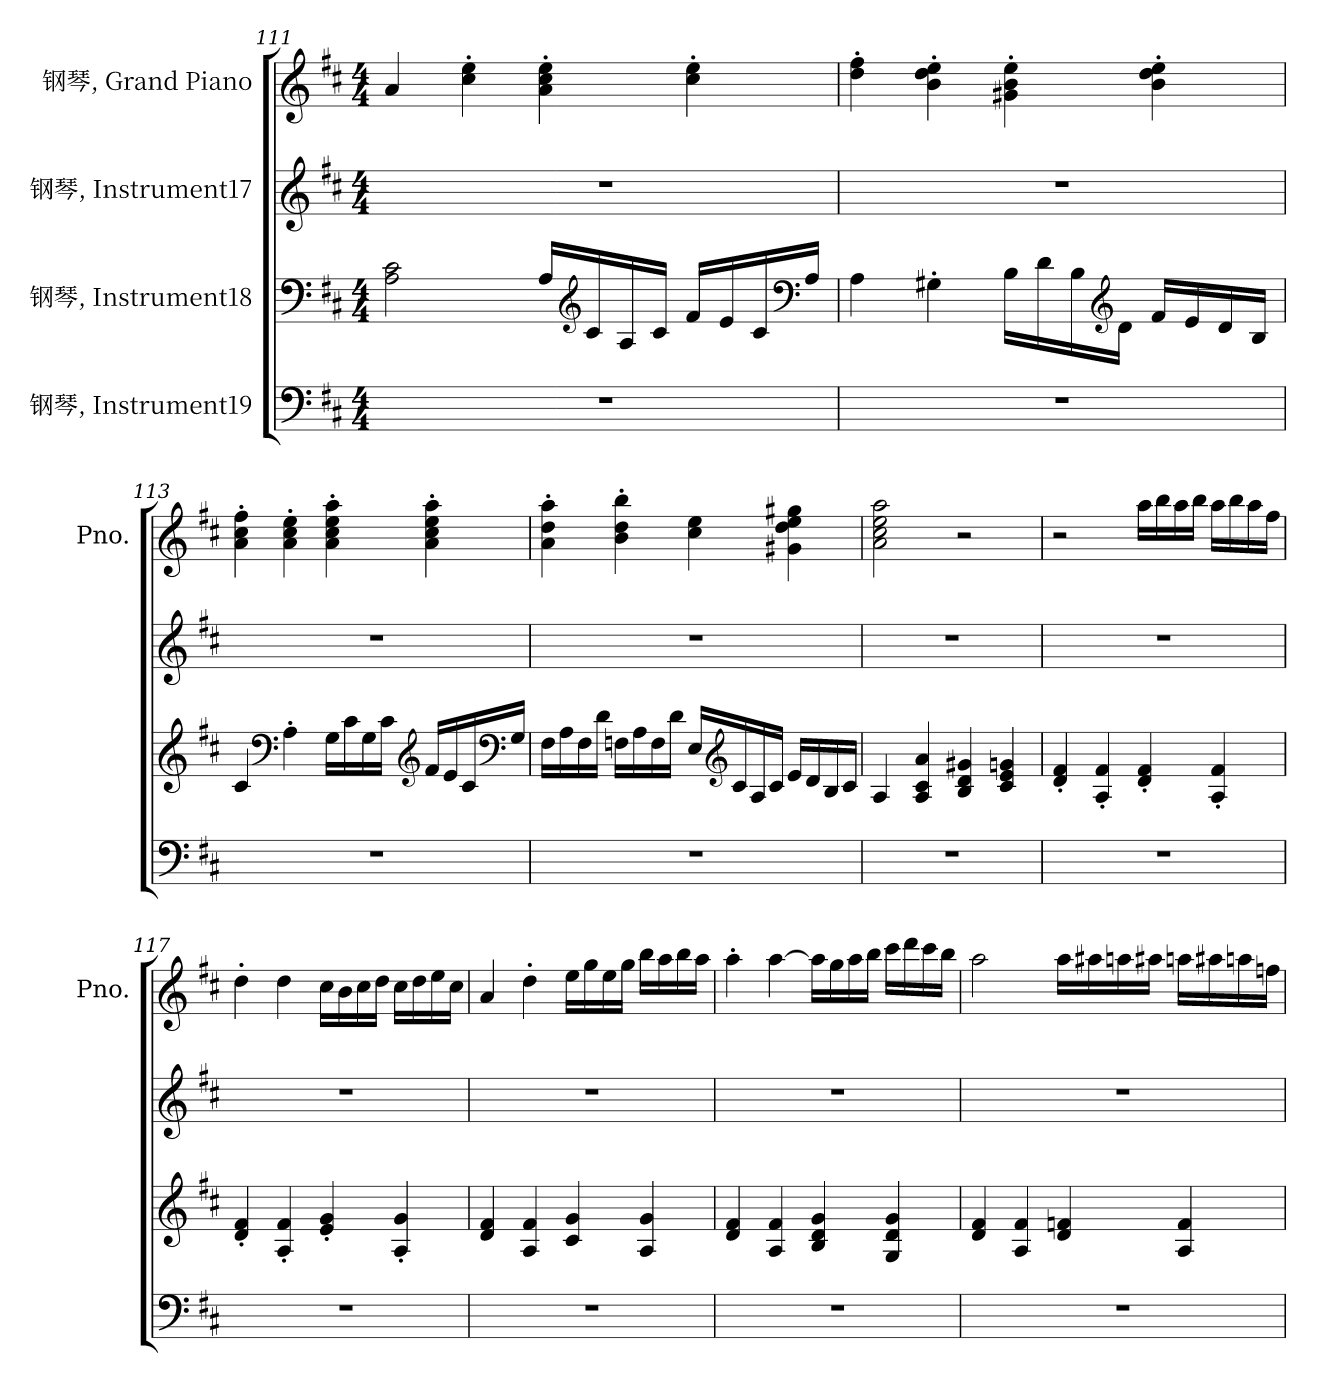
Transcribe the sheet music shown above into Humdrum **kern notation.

**kern	**kern	**kern	**kern
*part4	*part3	*part2	*part1
*staff4	*staff3	*staff2	*staff1
*I"钢琴, Instrument19	*I"钢琴, Instrument18	*I"钢琴, Instrument17	*I"钢琴, Grand Piano
*	*	*	*I'Pno.
!!LO:PB:g=z
*clefF4	*clefF4	*clefG2	*clefG2
*k[f#c#]	*k[f#c#]	*k[f#c#]	*k[f#c#]
*M4/4	*M4/4	*M4/4	*M4/4
=111	=111	=111	=111
1r	2A\ 2c#\	1r	4a/
.	.	.	4cc#\' 4ee\'
.	16A/LL	.	4a\' 4cc#\' 4ee\'
*	*clefG2	*	*
.	16c#/	.	.
.	16A/	.	.
.	16c#/JJ	.	.
.	16f#/LL	.	4cc#\' 4ee\'
.	16e/	.	.
.	16c#/	.	.
*	*clefF4	*	*
.	16A/JJ	.	.
=112	=112	=112	=112
1r	4A\	1r	4dd\' 4ff#\'
.	4G#X'\	.	4b\' 4dd\' 4ee\'
.	16B\LL	.	4g#X\' 4b\' 4ee\'
.	16d\	.	.
.	16B\	.	.
*	*clefG2	*	*
.	16d\JJ	.	.
.	16f#/LL	.	4b\' 4dd\' 4ee\'
.	16e/	.	.
.	16d/	.	.
.	16B/JJ	.	.
=113	=113	=113	=113
1r	4c#/	1r	4a\' 4cc#\' 4ff#\'
*	*clefF4	*	*
.	4A'\	.	4a\' 4cc#\' 4ee\'
.	16G\LL	.	4a\' 4cc#\' 4ee\' 4aa\'
.	16c#\	.	.
.	16G\	.	.
.	16c#\JJ	.	.
*	*clefG2	*	*
.	16f#/LL	.	4a\' 4cc#\' 4ee\' 4aa\'
.	16e/	.	.
.	16c#/	.	.
*	*clefF4	*	*
.	16G/JJ	.	.
!!LO:LB:g=z
=114	=114	=114	=114
1r	16F#\LL	1r	4a\' 4dd\' 4aa\'
.	16A\	.	.
.	16F#\	.	.
.	16d\JJ	.	.
.	16Fn\LL	.	4b\' 4dd\' 4bb\'
.	16A\	.	.
.	16F\	.	.
.	16d\JJ	.	.
.	16E/LL	.	4cc#\ 4ee\
*	*clefG2	*	*
.	16c#/	.	.
.	16A/	.	.
.	16c#/JJ	.	.
.	16e/LL	.	4g#X\ 4dd\ 4ee\ 4gg#X\
.	16d/	.	.
.	16B/	.	.
.	16c#/JJ	.	.
=115	=115	=115	=115
1r	4A/	1r	2a\ 2cc#\ 2ee\ 2aa\
.	4A/ 4c#/ 4a/	.	.
.	4B/ 4d/ 4g#X/	.	2r
.	4c#/ 4e/ 4gn/	.	.
=116	=116	=116	=116
1r	4d/' 4f#/'	1r	2r
.	4A/' 4f#/'	.	.
.	4d/' 4f#/'	.	16aa\LL
.	.	.	16bb\
.	.	.	16aa\
.	.	.	16bb\JJ
.	4A/' 4f#/'	.	16aa\LL
.	.	.	16bb\
.	.	.	16aa\
.	.	.	16ff#\JJ
!!LO:LB:g=z
=117	=117	=117	=117
1r	4d/' 4f#/'	1r	4dd'\
.	4A/' 4f#/'	.	4dd\
.	4e/' 4g/'	.	16cc#\LL
.	.	.	16b\
.	.	.	16cc#\
.	.	.	16dd\JJ
.	4A/' 4g/'	.	16cc#\LL
.	.	.	16dd\
.	.	.	16ee\
.	.	.	16cc#\JJ
=118	=118	=118	=118
1r	4d/ 4f#/	1r	4a/
.	4A/ 4f#/	.	4dd'\
.	4c#/ 4g/	.	16ee\LL
.	.	.	16gg\
.	.	.	16ee\
.	.	.	16gg\JJ
.	4A/ 4g/	.	16bb\LL
.	.	.	16aa\
.	.	.	16bb\
.	.	.	16aa\JJ
=119	=119	=119	=119
1r	4d/ 4f#/	1r	4aa'\
.	4A/ 4f#/	.	[4aa\
.	4B/ 4d/ 4g/	.	16aa\LL]
.	.	.	16gg\
.	.	.	16aa\
.	.	.	16bb\JJ
.	4G/ 4d/ 4g/	.	16ccc#\LL
.	.	.	16ddd\
.	.	.	16ccc#\
.	.	.	16bb\JJ
!!LO:PB:g=z
=120	=120	=120	=120
1r	4d/ 4f#/	1r	2aa\
.	4A/ 4f#/	.	.
.	4d/ 4fn/	.	16aa\LL
.	.	.	16aa#X\
.	.	.	16aan\
.	.	.	16aa#X\JJ
.	4A/ 4f/	.	16aan\LL
.	.	.	16aa#X\
.	.	.	16aan\
.	.	.	16ffn\JJ
=	=	=	=
*-	*-	*-	*-
